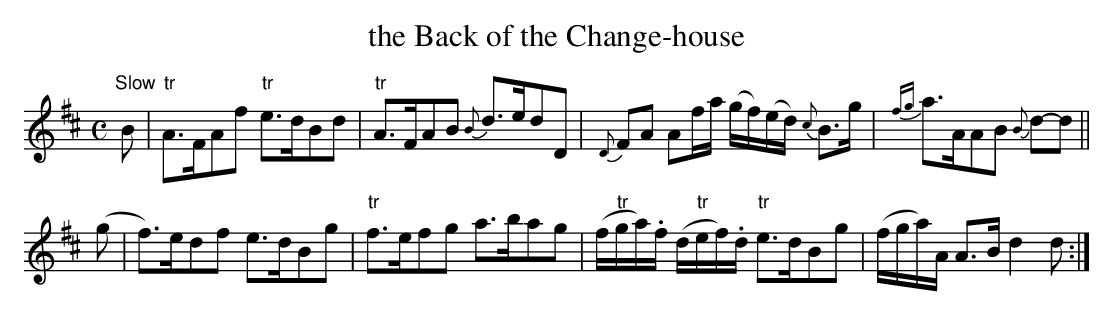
X:1
T:the Back of the Change-house
M:C
K:D major
"Slow" B|\
"tr"A>FAf "tr"e>dBd| "tr"A>FAB {B}d>edD|\
{D}FA Af/a/ (g/f/)(e/d/) {c}B>g| {fg}a>AAB {B}d-d||
(g|\
f)>edf e>dBg| "tr"f>efg a>bag|\
(f/"tr"g/a/).f/ (d/"tr"e/f/).d/ "tr"e>dBg| (f/g/a/)A/ A>B d2d:|
